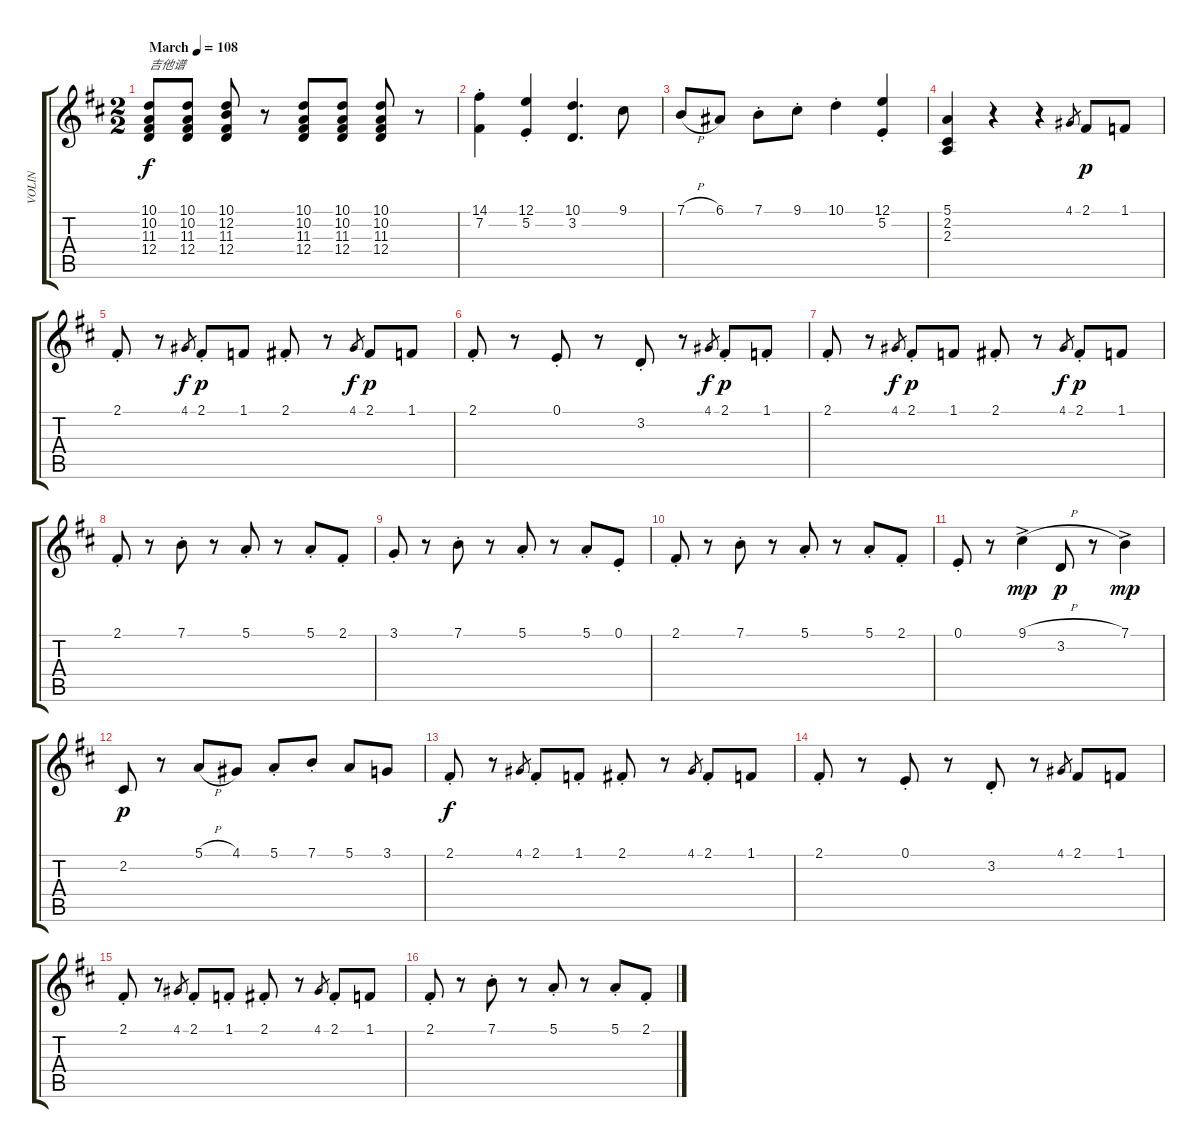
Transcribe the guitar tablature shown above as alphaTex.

\track ("VOLIN" "VOLIN") {instrument stringensemble1}
\staff {score tabs}
\tuning (E4 B3 G3 D3 A2 E2) {hide}
\ts (2 2)
\tempo (108 "March")
\clef g2
\ks d
(10.1 10.2 11.3 12.4).8{txt "吉他谱" dy f instrument stringensemble1} (10.1 10.2 11.3 12.4).8 (10.1 12.2 11.3 12.4).8 r.8 (10.1 10.2 11.3 12.4).8 (10.1 10.2 11.3 12.4).8 (10.1 10.2 11.3 12.4).8 r.8 |
(14.1{st} 7.2).4 (12.1{st} 5.2).4 (10.1 3.2).4{d} 9.1.8 |
7.1{h}.8 6.1.8 7.1{st}.8 9.1{st}.8 10.1{st}.4 (12.1 5.2{st}).4 |
(5.1 2.2 2.3).4 r.4 r.4 4.1.8{gr} 2.1.8{dy p} 1.1.8 |
2.1{st}.8 r.8 4.1.8{gr dy f} 2.1{st}.8{dy p} 1.1.8 2.1{st}.8 r.8 4.1.8{gr dy f} 2.1.8{dy p} 1.1.8 |
2.1{st}.8 r.8 0.1{st}.8 r.8 3.2{st}.8 r.8 4.1.8{gr dy f} 2.1{st}.8{dy p} 1.1{st}.8 |
2.1{st}.8 r.8 4.1.8{gr dy f} 2.1{st}.8{dy p} 1.1.8 2.1{st}.8 r.8 4.1.8{gr dy f} 2.1{st}.8{dy p} 1.1.8 |
2.1{st}.8 r.8 7.1{st}.8 r.8 5.1{st}.8 r.8 5.1{st}.8 2.1{st}.8 |
3.1{st}.8 r.8 7.1{st}.8 r.8 5.1{st}.8 r.8 5.1{st}.8 0.1{st}.8 |
2.1{st}.8 r.8 7.1{st}.8 r.8 5.1{st}.8 r.8 5.1{st}.8 2.1{st}.8 |
0.1{st}.8 r.8 9.1{h ac}.4{dy mp} 3.2.8{dy p} r.8 7.1{ac}.4{dy mp} |
2.2.8{dy p} r.8 5.1{h}.8 4.1.8 5.1{st}.8 7.1{st}.8 5.1.8 3.1.8 |
2.1{st}.8{dy f} r.8 4.1.8{gr} 2.1{st}.8 1.1{st}.8 2.1{st}.8 r.8 4.1.8{gr} 2.1{st}.8 1.1.8 |
2.1{st}.8 r.8 0.1{st}.8 r.8 3.2{st}.8 r.8 4.1.8{gr} 2.1.8 1.1.8 |
2.1{st}.8 r.8 4.1.8{gr} 2.1{st}.8 1.1{st}.8 2.1{st}.8 r.8 4.1.8{gr} 2.1{st}.8 1.1.8 |
2.1{st}.8 r.8 7.1{st}.8 r.8 5.1{st}.8 r.8 5.1{st}.8 2.1{st}.8
